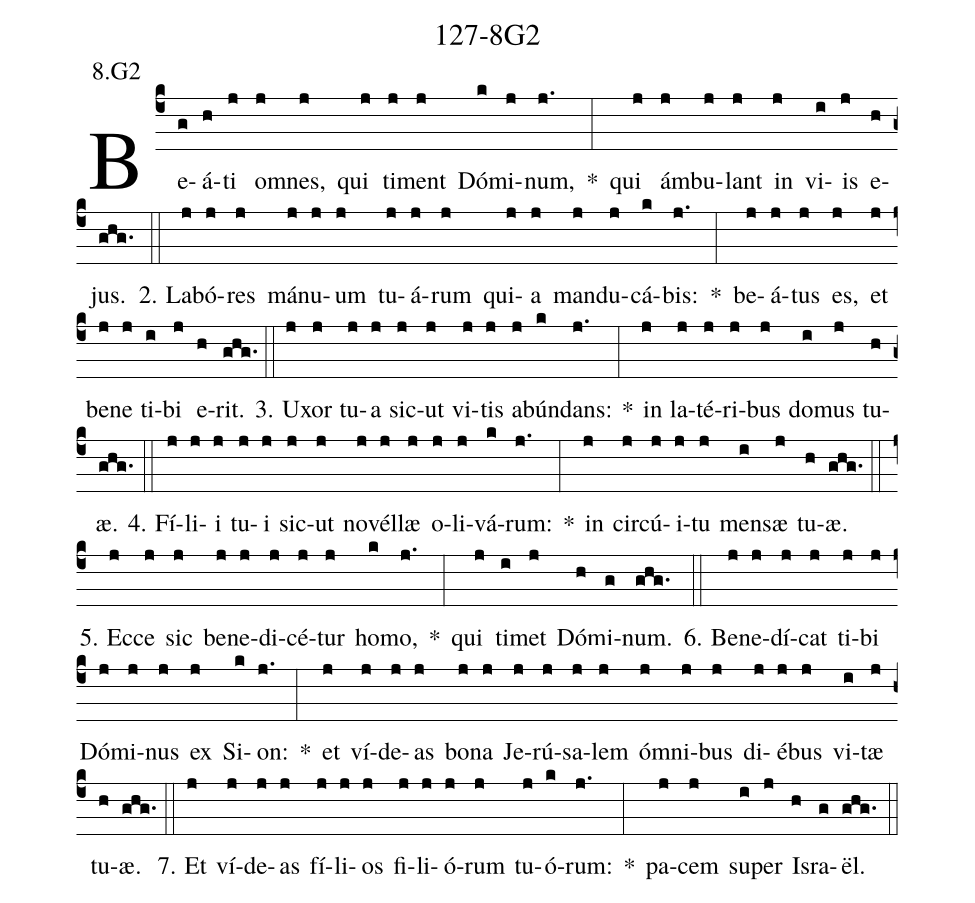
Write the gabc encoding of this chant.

name: 127-8G2;
annotation: 8.G2;
%%
(c4)Be(g)á(h)ti(j) om(j)nes,(j) qui(j) ti(j)ment(j) Dó(k)mi(j)num,(j.) *(:) qui(j) ám(j)bu(j)lant(j) in(j) vi(i)is(j) e(h)jus.(ghg.) (::)
2. La(j)bó(j)res(j) má(j)nu(j)um(j) tu(j)á(j)rum(j) qui(j)a(j) man(j)du(j)cá(k)bis:(j.) *(:) be(j)á(j)tus(j) es,(j) et(j) be(j)ne(j) ti(i)bi(j) e(h)rit.(ghg.) (::)
3. U(j)xor(j) tu(j)a(j) sic(j)ut(j) vi(j)tis(j) ab(j)ún(k)dans:(j.) *(:) in(j) la(j)té(j)ri(j)bus(j) do(i)mus(j) tu(h)æ.(ghg.) (::)
4. Fí(j)li(j)i(j) tu(j)i(j) sic(j)ut(j) no(j)vél(j)læ(j) o(j)li(j)vá(k)rum:(j.) *(:) in(j) cir(j)cú(j)i(j)tu(j) men(i)sæ(j) tu(h)æ.(ghg.) (::)
5. Ec(j)ce(j) sic(j) be(j)ne(j)di(j)cé(j)tur(j) ho(k)mo,(j.) *(:) qui(j) ti(i)met(j) Dó(h)mi(g)num.(ghg.) (::)
6. Be(j)ne(j)dí(j)cat(j) ti(j)bi(j) Dó(j)mi(j)nus(j) ex(j) Si(k)on:(j.) *(:) et(j) ví(j)de(j)as(j) bo(j)na(j) Je(j)rú(j)sa(j)lem(j) óm(j)ni(j)bus(j) di(j)é(j)bus(j) vi(i)tæ(j) tu(h)æ.(ghg.) (::)
7. Et(j) ví(j)de(j)as(j) fí(j)li(j)os(j) fi(j)li(j)ó(j)rum(j) tu(j)ó(k)rum:(j.) *(:) pa(j)cem(j) su(i)per(j) Is(h)ra(g)ël.(ghg.) (::)
